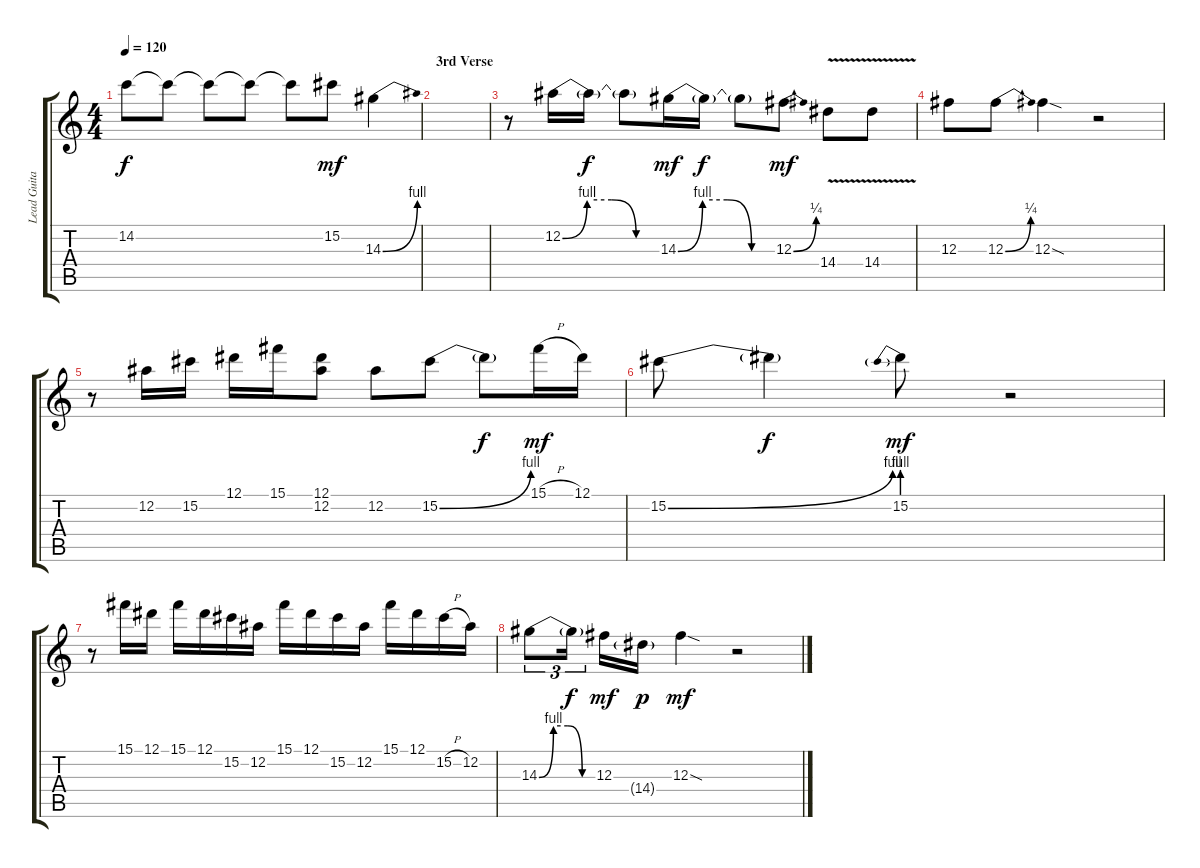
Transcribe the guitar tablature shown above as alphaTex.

\track ("Lead Guitar" "Lead Guita") {instrument distortionguitar}
\staff {score tabs}
\tuning (Eb4 Bb3 Gb3 Db3 Ab2 Eb2) {hide}
\ts (4 4)
\tempo 120
\clef g2
\ks c
14.2{t}.8{dy f} 14.2{t}.8 14.2{t}.8 14.2{t}.8 14.2{t}.8 15.2.8{dy mf} 14.3{be (bend 0 0 60 4)}.4 |
\section ("" "3rd Verse")
|
r.8 12.2{be (custom 0 0 15 4 30 4 45 0 60 0)}.16 12.2{t}.16{dy f} 12.2{t}.8 14.3{be (custom 0 0 15 4 30 4 45 0 60 0)}.16{dy mf} 14.3{t}.16{dy f} 14.3{t}.8 12.3{be (bend 0 0 60 1)}.8{dy mf} 14.4{v}.8 14.4{v}.8 |
12.3.8 12.3{be (bend 0 0 60 1)}.8 12.3{sod}.4 r.2 |
r.8 12.2.16 15.2.16 12.1.16 15.1.16 (12.1 12.2).8 12.2.8 15.2{be (bend 0 0 60 4)}.8 15.2{t}.8{dy f} 15.1{h}.16{dy mf} 12.1.16 |
15.2{be (bend 0 0 60 4)}.8 15.2{t}.4{dy f} 15.2{be (prebend 0 4 60 4)}.8{dy mf} r.2 |
r.8 15.1.16 12.1.16 15.1.16 12.1.16 15.2.16 12.2.16 15.1.16 12.1.16 15.2.16 12.2.16 15.1.16 12.1.16 15.2{h}.16 12.2.16 |
14.3{be (custom 0 0 15 4 30 4 45 0 60 0)}.8{tu (3 2)} 14.3{t}.16{tu (3 2) dy f} 12.3.16{dy mf} 14.4{g}.16{dy p} 12.3{sod}.4{dy mf} r.2
